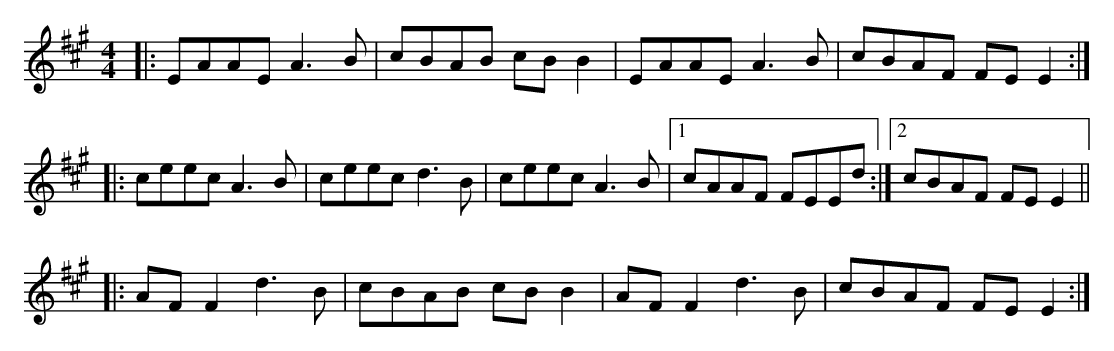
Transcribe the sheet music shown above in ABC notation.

X:1
M:4/4
K:A
|:EAAE A3B|cBAB cB B2|EAAE A3B|cBAF FE E2:|
|:ceec A3B|ceec d3B|ceec A3B|1 cAAF FEEd:|2 cBAF FE E2||
|:AF F2 d3B|cBAB cB B2|AF F2 d3B|cBAF FE E2:|
